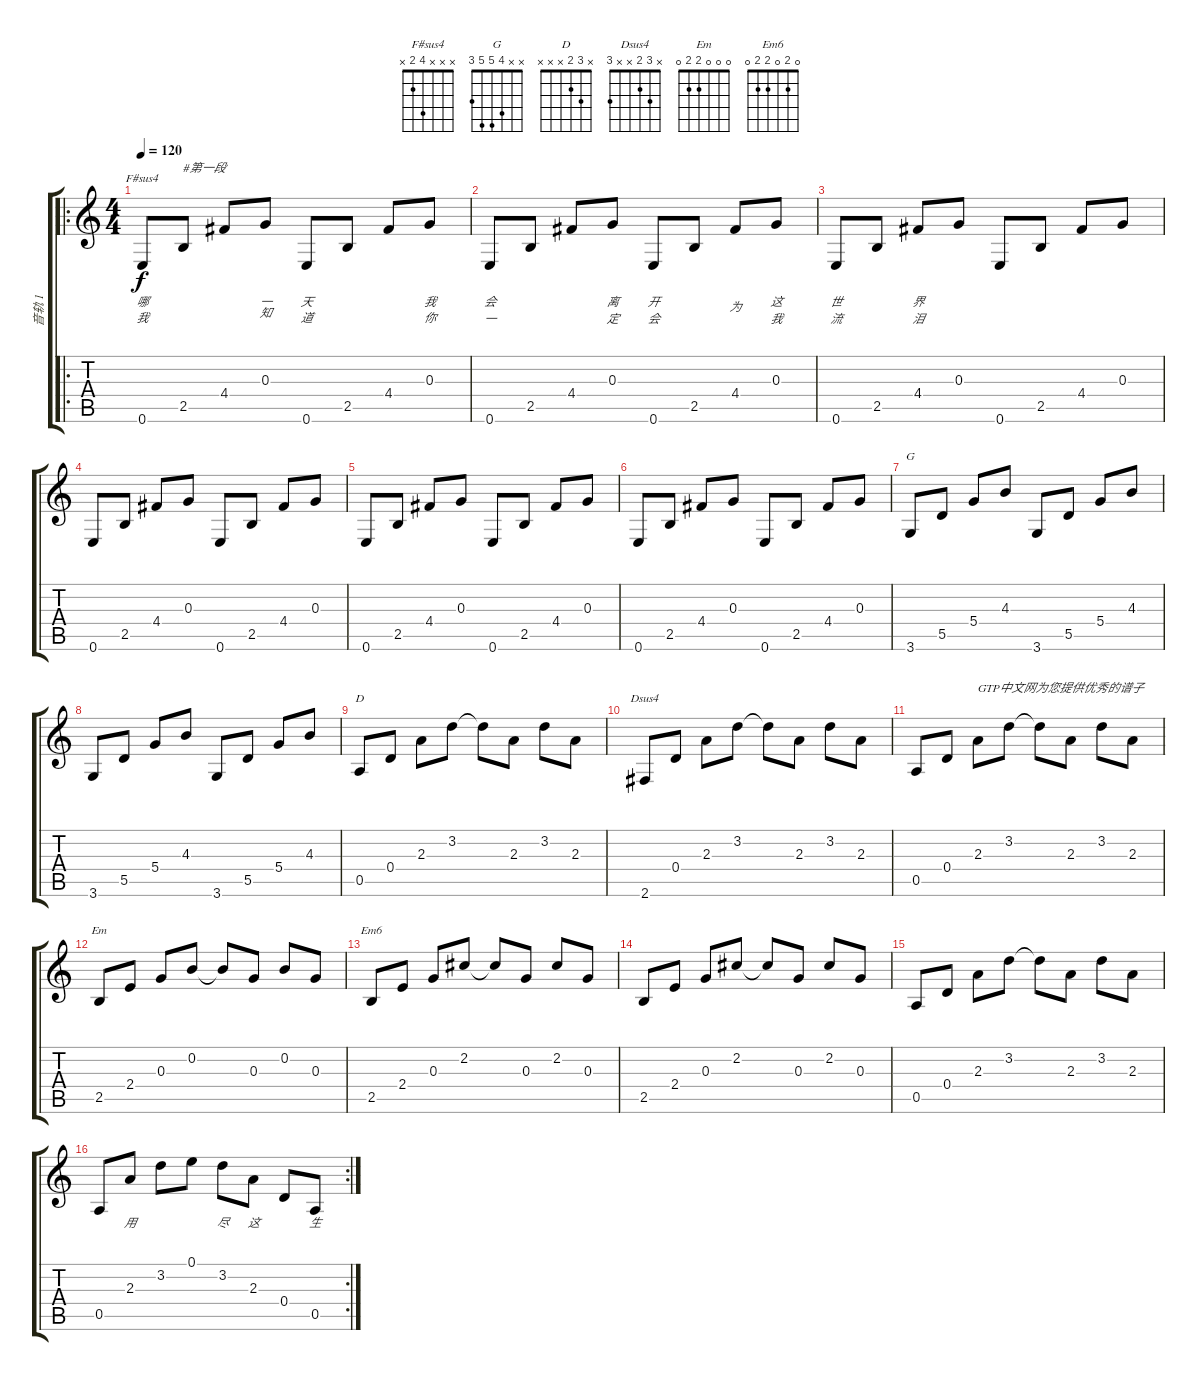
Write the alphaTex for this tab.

\track ("音轨 1" "音轨 1") {instrument acousticguitarnylon}
\staff {score tabs}
\tuning (E4 B3 G3 D3 A2 E2) {hide}
\chord ("F#sus4" x x x 4 2 x)
\chord ("G" x x 4 5 5 3)
\chord ("D" x 3 2 x x x)
\chord ("Dsus4" x 3 2 x x 3)
\chord ("Em" 0 0 0 2 2 0)
\chord ("Em6" 0 2 0 2 2 0)
\ro
\ts (4 4)
\tempo 120
\clef g2
\ks c
0.6.8{ch "F#sus4" txt "  " lyrics (0 "哪") lyrics (1 "我") lyrics (2 "") lyrics (3 "") lyrics (4 "") dy f instrument acousticguitarnylon} 2.5.8{txt "#第一段" lyrics (0 "") lyrics (1 "") lyrics (2 "") lyrics (3 "") lyrics (4 "")} 4.4.8{lyrics (0 "") lyrics (1 "") lyrics (2 "") lyrics (3 "") lyrics (4 "")} 0.3.8{lyrics (0 "一") lyrics (1 "知") lyrics (2 "") lyrics (3 "") lyrics (4 "")} 0.6.8{lyrics (0 "天") lyrics (1 "道") lyrics (2 "") lyrics (3 "") lyrics (4 "")} 2.5.8{lyrics (0 "") lyrics (1 "") lyrics (2 "") lyrics (3 "") lyrics (4 "")} 4.4.8{lyrics (0 "") lyrics (1 "") lyrics (2 "") lyrics (3 "") lyrics (4 "")} 0.3.8{lyrics (0 "我") lyrics (1 "你") lyrics (2 "") lyrics (3 "") lyrics (4 "")} |
0.6.8{lyrics (0 "会") lyrics (1 "一") lyrics (2 "") lyrics (3 "") lyrics (4 "")} 2.5.8{lyrics (0 "") lyrics (1 "") lyrics (2 "") lyrics (3 "") lyrics (4 "")} 4.4.8{lyrics (0 "") lyrics (1 "") lyrics (2 "") lyrics (3 "") lyrics (4 "")} 0.3.8{lyrics (0 "离") lyrics (1 "定") lyrics (2 "") lyrics (3 "") lyrics (4 "")} 0.6.8{lyrics (0 "开") lyrics (1 "会") lyrics (2 "") lyrics (3 "") lyrics (4 "")} 2.5.8{lyrics (0 "") lyrics (1 "") lyrics (2 "") lyrics (3 "") lyrics (4 "")} 4.4.8{lyrics (0 "") lyrics (1 "为") lyrics (2 "") lyrics (3 "") lyrics (4 "")} 0.3.8{lyrics (0 "这") lyrics (1 "我") lyrics (2 "") lyrics (3 "") lyrics (4 "")} |
0.6.8{lyrics (0 "世") lyrics (1 "流") lyrics (2 "") lyrics (3 "") lyrics (4 "")} 2.5.8{lyrics (0 "") lyrics (1 "") lyrics (2 "") lyrics (3 "") lyrics (4 "")} 4.4.8{lyrics (0 "界") lyrics (1 "泪") lyrics (2 "") lyrics (3 "") lyrics (4 "")} 0.3.8{lyrics (0 "") lyrics (1 "") lyrics (2 "") lyrics (3 "") lyrics (4 "")} 0.6.8{lyrics (0 "") lyrics (1 "") lyrics (2 "") lyrics (3 "") lyrics (4 "")} 2.5.8{lyrics (0 "") lyrics (1 "") lyrics (2 "") lyrics (3 "") lyrics (4 "")} 4.4.8{lyrics (0 "") lyrics (1 "") lyrics (2 "") lyrics (3 "") lyrics (4 "")} 0.3.8{lyrics (0 "") lyrics (1 "") lyrics (2 "") lyrics (3 "") lyrics (4 "")} |
0.6.8{lyrics (0 "") lyrics (1 "") lyrics (2 "") lyrics (3 "") lyrics (4 "")} 2.5.8{lyrics (0 "") lyrics (1 "") lyrics (2 "") lyrics (3 "") lyrics (4 "")} 4.4.8{lyrics (0 "") lyrics (1 "") lyrics (2 "") lyrics (3 "") lyrics (4 "")} 0.3.8{lyrics (0 "") lyrics (1 "") lyrics (2 "") lyrics (3 "") lyrics (4 "")} 0.6.8{lyrics (0 "") lyrics (1 "") lyrics (2 "") lyrics (3 "") lyrics (4 "")} 2.5.8{lyrics (0 "") lyrics (1 "") lyrics (2 "") lyrics (3 "") lyrics (4 "")} 4.4.8{lyrics (0 "") lyrics (1 "") lyrics (2 "") lyrics (3 "") lyrics (4 "")} 0.3.8{lyrics (0 "") lyrics (1 "") lyrics (2 "") lyrics (3 "") lyrics (4 "")} |
0.6.8{lyrics (0 "") lyrics (1 "") lyrics (2 "") lyrics (3 "") lyrics (4 "")} 2.5.8{lyrics (0 "") lyrics (1 "") lyrics (2 "") lyrics (3 "") lyrics (4 "")} 4.4.8{lyrics (0 "") lyrics (1 "") lyrics (2 "") lyrics (3 "") lyrics (4 "")} 0.3.8{lyrics (0 "") lyrics (1 "") lyrics (2 "") lyrics (3 "") lyrics (4 "")} 0.6.8{lyrics (0 "") lyrics (1 "") lyrics (2 "") lyrics (3 "") lyrics (4 "")} 2.5.8{lyrics (0 "") lyrics (1 "") lyrics (2 "") lyrics (3 "") lyrics (4 "")} 4.4.8{lyrics (0 "") lyrics (1 "") lyrics (2 "") lyrics (3 "") lyrics (4 "")} 0.3.8{lyrics (0 "") lyrics (1 "") lyrics (2 "") lyrics (3 "") lyrics (4 "")} |
0.6.8{lyrics (0 "") lyrics (1 "") lyrics (2 "") lyrics (3 "") lyrics (4 "")} 2.5.8{lyrics (0 "") lyrics (1 "") lyrics (2 "") lyrics (3 "") lyrics (4 "")} 4.4.8{lyrics (0 "") lyrics (1 "") lyrics (2 "") lyrics (3 "") lyrics (4 "")} 0.3.8{lyrics (0 "") lyrics (1 "") lyrics (2 "") lyrics (3 "") lyrics (4 "")} 0.6.8{lyrics (0 "") lyrics (1 "") lyrics (2 "") lyrics (3 "") lyrics (4 "")} 2.5.8{lyrics (0 "") lyrics (1 "") lyrics (2 "") lyrics (3 "") lyrics (4 "")} 4.4.8{lyrics (0 "") lyrics (1 "") lyrics (2 "") lyrics (3 "") lyrics (4 "")} 0.3.8{lyrics (0 "") lyrics (1 "") lyrics (2 "") lyrics (3 "") lyrics (4 "")} |
3.6.8{ch "G" lyrics (0 "") lyrics (1 "") lyrics (2 "") lyrics (3 "") lyrics (4 "")} 5.5.8{lyrics (0 "") lyrics (1 "") lyrics (2 "") lyrics (3 "") lyrics (4 "")} 5.4.8{lyrics (0 "") lyrics (1 "") lyrics (2 "") lyrics (3 "") lyrics (4 "")} 4.3.8{lyrics (0 "") lyrics (1 "") lyrics (2 "") lyrics (3 "") lyrics (4 "")} 3.6.8{lyrics (0 "") lyrics (1 "") lyrics (2 "") lyrics (3 "") lyrics (4 "")} 5.5.8{lyrics (0 "") lyrics (1 "") lyrics (2 "") lyrics (3 "") lyrics (4 "")} 5.4.8{lyrics (0 "") lyrics (1 "") lyrics (2 "") lyrics (3 "") lyrics (4 "")} 4.3.8{lyrics (0 "") lyrics (1 "") lyrics (2 "") lyrics (3 "") lyrics (4 "")} |
3.6.8{lyrics (0 "") lyrics (1 "") lyrics (2 "") lyrics (3 "") lyrics (4 "")} 5.5.8{lyrics (0 "") lyrics (1 "") lyrics (2 "") lyrics (3 "") lyrics (4 "")} 5.4.8{lyrics (0 "") lyrics (1 "") lyrics (2 "") lyrics (3 "") lyrics (4 "")} 4.3.8{lyrics (0 "") lyrics (1 "") lyrics (2 "") lyrics (3 "") lyrics (4 "")} 3.6.8{lyrics (0 "") lyrics (1 "") lyrics (2 "") lyrics (3 "") lyrics (4 "")} 5.5.8{lyrics (0 "") lyrics (1 "") lyrics (2 "") lyrics (3 "") lyrics (4 "")} 5.4.8{lyrics (0 "") lyrics (1 "") lyrics (2 "") lyrics (3 "") lyrics (4 "")} 4.3.8{lyrics (0 "") lyrics (1 "") lyrics (2 "") lyrics (3 "") lyrics (4 "")} |
0.5.8{ch "D" lyrics (0 "") lyrics (1 "") lyrics (2 "") lyrics (3 "") lyrics (4 "")} 0.4.8{lyrics (0 "") lyrics (1 "") lyrics (2 "") lyrics (3 "") lyrics (4 "")} 2.3.8{lyrics (0 "") lyrics (1 "") lyrics (2 "") lyrics (3 "") lyrics (4 "")} 3.2.8{lyrics (0 "") lyrics (1 "") lyrics (2 "") lyrics (3 "") lyrics (4 "")} 3.2{t}.8{lyrics (0 "") lyrics (1 "") lyrics (2 "") lyrics (3 "") lyrics (4 "")} 2.3.8{lyrics (0 "") lyrics (1 "") lyrics (2 "") lyrics (3 "") lyrics (4 "")} 3.2.8{lyrics (0 "") lyrics (1 "") lyrics (2 "") lyrics (3 "") lyrics (4 "")} 2.3.8{lyrics (0 "") lyrics (1 "") lyrics (2 "") lyrics (3 "") lyrics (4 "")} |
2.6.8{ch "Dsus4" lyrics (0 "") lyrics (1 "") lyrics (2 "") lyrics (3 "") lyrics (4 "")} 0.4.8{lyrics (0 "") lyrics (1 "") lyrics (2 "") lyrics (3 "") lyrics (4 "")} 2.3.8{lyrics (0 "") lyrics (1 "") lyrics (2 "") lyrics (3 "") lyrics (4 "")} 3.2.8{lyrics (0 "") lyrics (1 "") lyrics (2 "") lyrics (3 "") lyrics (4 "")} 3.2{t}.8{lyrics (0 "") lyrics (1 "") lyrics (2 "") lyrics (3 "") lyrics (4 "")} 2.3.8{lyrics (0 "") lyrics (1 "") lyrics (2 "") lyrics (3 "") lyrics (4 "")} 3.2.8{lyrics (0 "") lyrics (1 "") lyrics (2 "") lyrics (3 "") lyrics (4 "")} 2.3.8{lyrics (0 "") lyrics (1 "") lyrics (2 "") lyrics (3 "") lyrics (4 "")} |
0.5.8{lyrics (0 "") lyrics (1 "") lyrics (2 "") lyrics (3 "") lyrics (4 "")} 0.4.8{lyrics (0 "") lyrics (1 "") lyrics (2 "") lyrics (3 "") lyrics (4 "")} 2.3.8{txt "GTP中文网为您提供优秀的谱子" lyrics (0 "") lyrics (1 "") lyrics (2 "") lyrics (3 "") lyrics (4 "")} 3.2.8{lyrics (0 "") lyrics (1 "") lyrics (2 "") lyrics (3 "") lyrics (4 "")} 3.2{t}.8{lyrics (0 "") lyrics (1 "") lyrics (2 "") lyrics (3 "") lyrics (4 "")} 2.3.8{lyrics (0 "") lyrics (1 "") lyrics (2 "") lyrics (3 "") lyrics (4 "")} 3.2.8{lyrics (0 "") lyrics (1 "") lyrics (2 "") lyrics (3 "") lyrics (4 "")} 2.3.8{lyrics (0 "") lyrics (1 "") lyrics (2 "") lyrics (3 "") lyrics (4 "")} |
2.5.8{ch "Em" lyrics (0 "") lyrics (1 "") lyrics (2 "") lyrics (3 "") lyrics (4 "")} 2.4.8{lyrics (0 "") lyrics (1 "") lyrics (2 "") lyrics (3 "") lyrics (4 "")} 0.3.8{lyrics (0 "") lyrics (1 "") lyrics (2 "") lyrics (3 "") lyrics (4 "")} 0.2.8{lyrics (0 "") lyrics (1 "") lyrics (2 "") lyrics (3 "") lyrics (4 "")} 0.2{t}.8{lyrics (0 "") lyrics (1 "") lyrics (2 "") lyrics (3 "") lyrics (4 "")} 0.3.8{lyrics (0 "") lyrics (1 "") lyrics (2 "") lyrics (3 "") lyrics (4 "")} 0.2.8{lyrics (0 "") lyrics (1 "") lyrics (2 "") lyrics (3 "") lyrics (4 "")} 0.3.8{lyrics (0 "") lyrics (1 "") lyrics (2 "") lyrics (3 "") lyrics (4 "")} |
2.5.8{ch "Em6" lyrics (0 "") lyrics (1 "") lyrics (2 "") lyrics (3 "") lyrics (4 "")} 2.4.8{lyrics (0 "") lyrics (1 "") lyrics (2 "") lyrics (3 "") lyrics (4 "")} 0.3.8{lyrics (0 "") lyrics (1 "") lyrics (2 "") lyrics (3 "") lyrics (4 "")} 2.2.8{lyrics (0 "") lyrics (1 "") lyrics (2 "") lyrics (3 "") lyrics (4 "")} 2.2{t}.8{lyrics (0 "") lyrics (1 "") lyrics (2 "") lyrics (3 "") lyrics (4 "")} 0.3.8{lyrics (0 "") lyrics (1 "") lyrics (2 "") lyrics (3 "") lyrics (4 "")} 2.2.8{lyrics (0 "") lyrics (1 "") lyrics (2 "") lyrics (3 "") lyrics (4 "")} 0.3.8{lyrics (0 "") lyrics (1 "") lyrics (2 "") lyrics (3 "") lyrics (4 "")} |
2.5.8{lyrics (0 "") lyrics (1 "") lyrics (2 "") lyrics (3 "") lyrics (4 "")} 2.4.8{lyrics (0 "") lyrics (1 "") lyrics (2 "") lyrics (3 "") lyrics (4 "")} 0.3.8{lyrics (0 "") lyrics (1 "") lyrics (2 "") lyrics (3 "") lyrics (4 "")} 2.2.8{lyrics (0 "") lyrics (1 "") lyrics (2 "") lyrics (3 "") lyrics (4 "")} 2.2{t}.8{lyrics (0 "") lyrics (1 "") lyrics (2 "") lyrics (3 "") lyrics (4 "")} 0.3.8{lyrics (0 "") lyrics (1 "") lyrics (2 "") lyrics (3 "") lyrics (4 "")} 2.2.8{lyrics (0 "") lyrics (1 "") lyrics (2 "") lyrics (3 "") lyrics (4 "")} 0.3.8{lyrics (0 "") lyrics (1 "") lyrics (2 "") lyrics (3 "") lyrics (4 "")} |
0.5.8{lyrics (0 "") lyrics (1 "") lyrics (2 "") lyrics (3 "") lyrics (4 "")} 0.4.8{lyrics (0 "") lyrics (1 "") lyrics (2 "") lyrics (3 "") lyrics (4 "")} 2.3.8{lyrics (0 "") lyrics (1 "") lyrics (2 "") lyrics (3 "") lyrics (4 "")} 3.2.8{lyrics (0 "") lyrics (1 "") lyrics (2 "") lyrics (3 "") lyrics (4 "")} 3.2{t}.8{lyrics (0 "") lyrics (1 "") lyrics (2 "") lyrics (3 "") lyrics (4 "")} 2.3.8{lyrics (0 "") lyrics (1 "") lyrics (2 "") lyrics (3 "") lyrics (4 "")} 3.2.8{lyrics (0 "") lyrics (1 "") lyrics (2 "") lyrics (3 "") lyrics (4 "")} 2.3.8{lyrics (0 "") lyrics (1 "") lyrics (2 "") lyrics (3 "") lyrics (4 "")} |
\rc 2
0.5.8{lyrics (0 "") lyrics (1 "") lyrics (2 "") lyrics (3 "") lyrics (4 "")} 2.3.8{lyrics (0 "用") lyrics (1 "") lyrics (2 "") lyrics (3 "") lyrics (4 "")} 3.2.8{lyrics (0 "") lyrics (1 "") lyrics (2 "") lyrics (3 "") lyrics (4 "")} 0.1.8{lyrics (0 "") lyrics (1 "") lyrics (2 "") lyrics (3 "") lyrics (4 "")} 3.2.8{lyrics (0 "尽") lyrics (1 "") lyrics (2 "") lyrics (3 "") lyrics (4 "")} 2.3.8{lyrics (0 "这") lyrics (1 "") lyrics (2 "") lyrics (3 "") lyrics (4 "")} 0.4.8{lyrics (0 "") lyrics (1 "") lyrics (2 "") lyrics (3 "") lyrics (4 "")} 0.5.8{lyrics (0 "生") lyrics (1 "") lyrics (2 "") lyrics (3 "") lyrics (4 "")}
